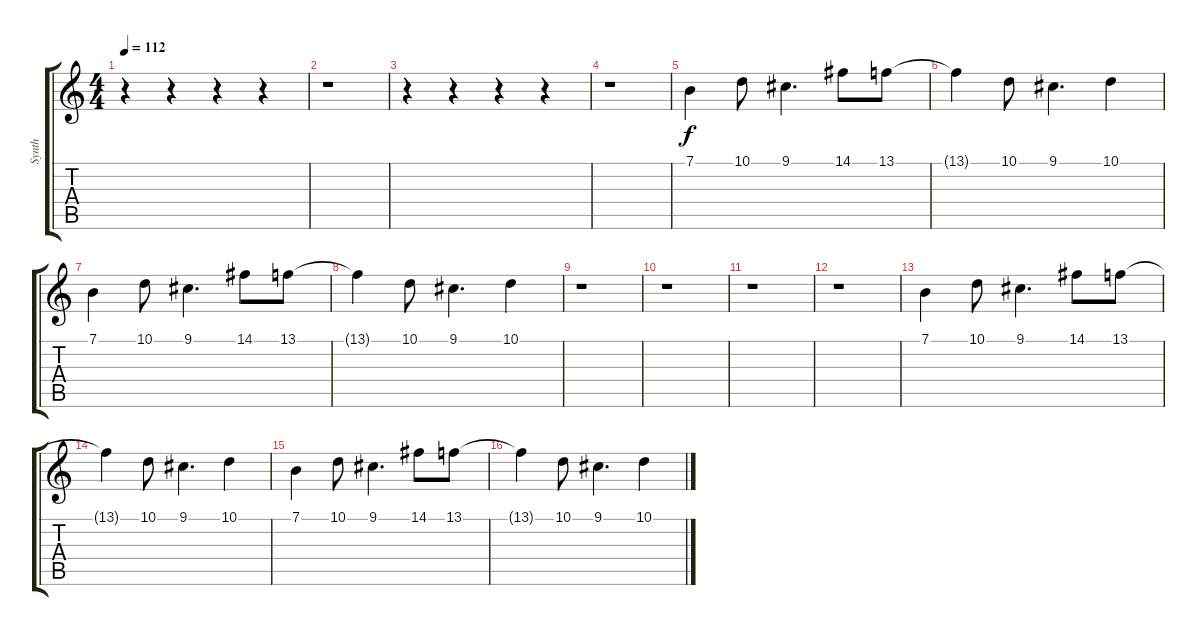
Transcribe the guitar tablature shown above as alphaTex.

\track ("Synth" "Synth") {instrument lead2sawtooth}
\staff {score tabs}
\tuning (E4 B3 G3 D3 A2 E2) {hide}
\ts (4 4)
\tempo 112
\clef g2
\ks c
r.4{dy f instrument lead2sawtooth} r.4 r.4 r.4 |
r.1 |
r.4 r.4 r.4 r.4 |
r.1 |
7.1.4 10.1.8 9.1.4{d} 14.1.8 13.1.8 |
13.1{t}.4 10.1.8 9.1.4{d} 10.1.4 |
7.1.4 10.1.8 9.1.4{d} 14.1.8 13.1.8 |
13.1{t}.4 10.1.8 9.1.4{d} 10.1.4 |
r.1 |
r.1 |
r.1 |
r.1 |
7.1.4 10.1.8 9.1.4{d} 14.1.8 13.1.8 |
13.1{t}.4 10.1.8 9.1.4{d} 10.1.4 |
7.1.4 10.1.8 9.1.4{d} 14.1.8 13.1.8 |
13.1{t}.4 10.1.8 9.1.4{d} 10.1.4
